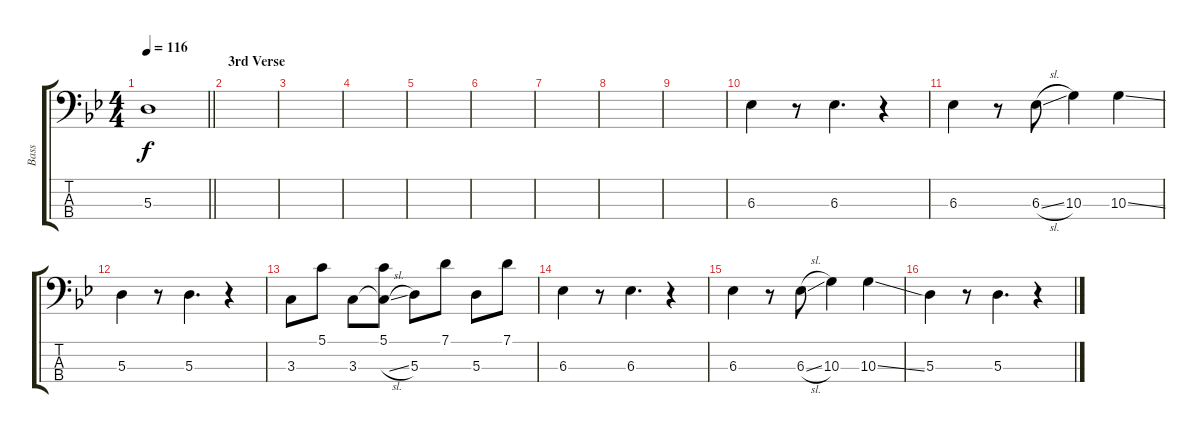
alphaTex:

\track ("Bass" "Bass") {instrument electricbassfinger}
\staff {score tabs}
\tuning (G2 D2 A1 E1) {hide}
\ts (4 4)
\tempo 116
\clef f4
\barLineRight lightlight
\ks gminor
5.3.1{dy f} |
\section ("" "3rd Verse")
|
|
|
|
|
|
|
|
6.3.4 r.8 6.3.4{d} r.4 |
6.3.4 r.8 6.3{sl}.8 10.3.4 10.3{ss}.4 |
5.3.4 r.8 5.3.4{d} r.4 |
3.3.8 5.1.8 3.3.8 (5.1 3.3{sl t}).8 5.3.8 7.1.8 5.3.8 7.1.8 |
6.3.4 r.8 6.3.4{d} r.4 |
6.3.4 r.8 6.3{sl}.8 10.3.4 10.3{ss}.4 |
5.3.4 r.8 5.3.4{d} r.4
